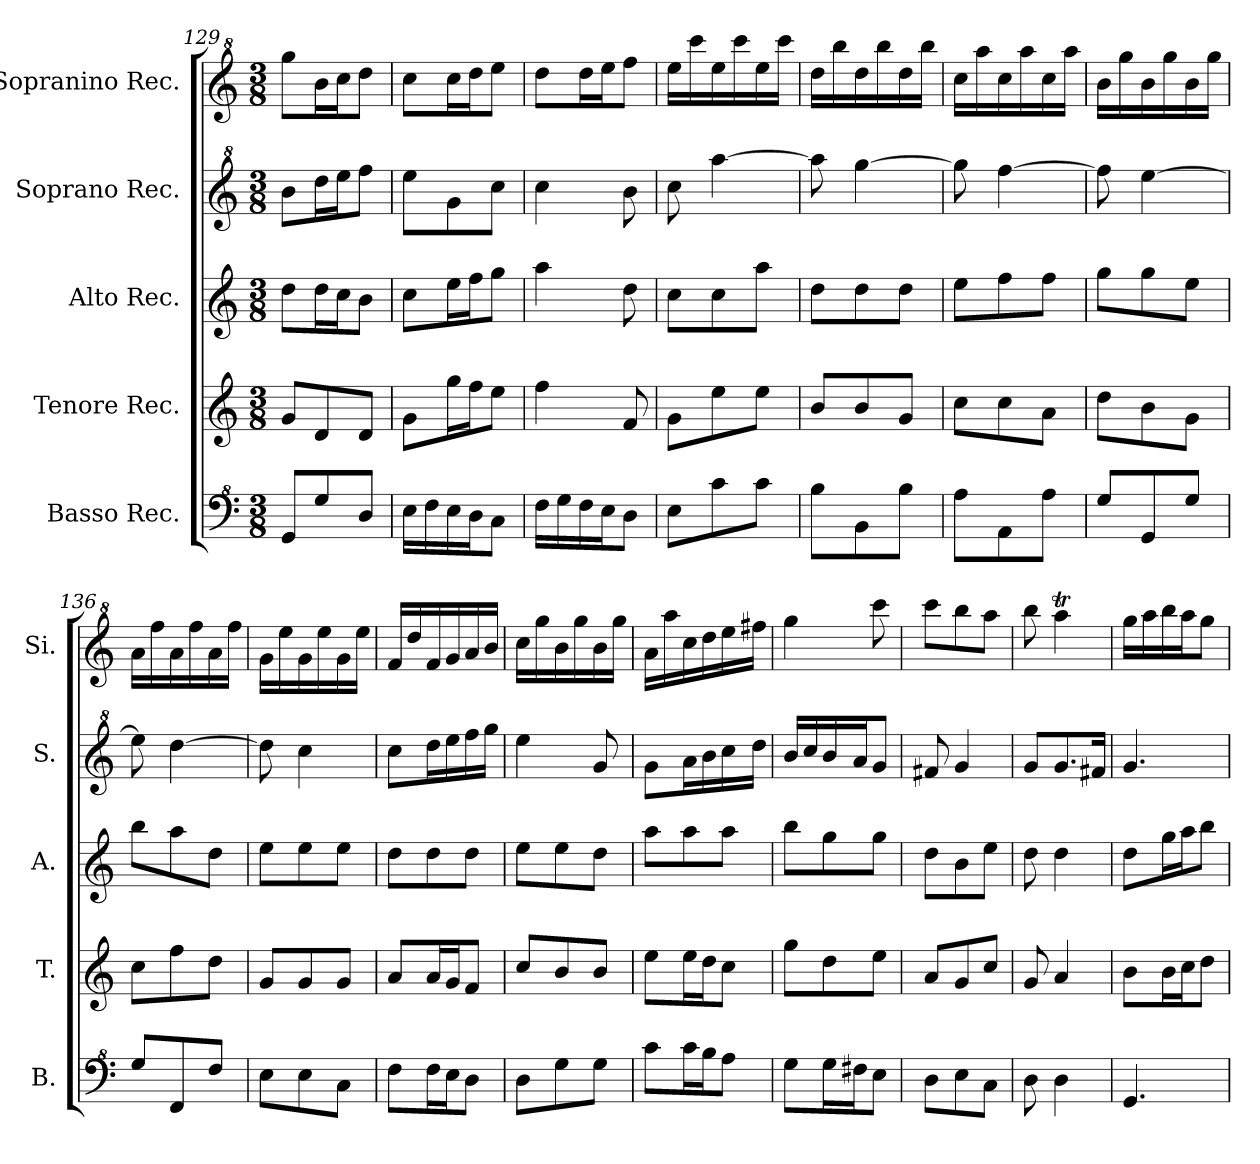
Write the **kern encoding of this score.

**kern	**kern	**kern	**kern	**kern
*part5	*part4	*part3	*part2	*part1
*staff5	*staff4	*staff3	*staff2	*staff1
*I"Basso Rec.	*I"Tenore Rec.	*I"Alto Rec.	*I"Soprano Rec.	*I"Sopranino Rec.
*I'B.	*I'T.	*I'A.	*I'S.	*I'Si.
*clefF^4	*clefG2	*clefG2	*clefG^2	*clefG^2
*k[]	*k[]	*k[]	*k[]	*k[]
*M3/8	*M3/8	*M3/8	*M3/8	*M3/8
=129	=129	=129	=129	=129
8G/L	8g/L	8dd\L	8bb\L	8ggg\L
8g/	8d/	16dd\L	16ddd\L	16bb\L
.	.	16cc\J	16eee\J	16ccc\J
8d/J	8d/J	8b\J	8fff\J	8ddd\J
=130	=130	=130	=130	=130
16e\LL	8g\L	8cc\L	8eee\L	8ccc\L
16f\	.	.	.	.
16e\	16gg\L	16ee\L	8gg\	16ccc\L
16d\J	16ff\J	16ff\J	.	16ddd\J
8c\J	8ee\J	8gg\J	8ccc\J	8eee\J
=131	=131	=131	=131	=131
16f\LL	4ff\	4aa\	4ccc\	8ddd\L
16g\	.	.	.	.
16f\	.	.	.	16ddd\L
16e\J	.	.	.	16eee\J
8d\J	8f/	8dd\	8bb\	8fff\J
!!LO:LB:g=z
=132	=132	=132	=132	=132
8e\L	8g\L	8cc\L	8ccc\	16eee\LL
.	.	.	.	16cccc\
8cc\	8ee\	8cc\	[4aaa\	16eee\
.	.	.	.	16cccc\
8cc\J	8ee\J	8aa\J	.	16eee\
.	.	.	.	16cccc\JJ
=133	=133	=133	=133	=133
8b\L	8b/L	8dd\L	8aaa\]	16ddd\LL
.	.	.	.	16bbb\
8B\	8b/	8dd\	[4ggg\	16ddd\
.	.	.	.	16bbb\
8b\J	8g/J	8dd\J	.	16ddd\
.	.	.	.	16bbb\JJ
=134	=134	=134	=134	=134
8a\L	8cc\L	8ee\L	8ggg\]	16ccc\LL
.	.	.	.	16aaa\
8A\	8cc\	8ff\	[4fff\	16ccc\
.	.	.	.	16aaa\
8a\J	8a\J	8ff\J	.	16ccc\
.	.	.	.	16aaa\JJ
=135	=135	=135	=135	=135
8g/L	8dd\L	8gg\L	8fff\]	16bb\LL
.	.	.	.	16ggg\
8G/	8b\	8gg\	[4eee\	16bb\
.	.	.	.	16ggg\
8g/J	8g\J	8ee\J	.	16bb\
.	.	.	.	16ggg\JJ
=136	=136	=136	=136	=136
8g/L	8cc\L	8bb\L	8eee\]	16aa\LL
.	.	.	.	16fff\
8F/	8ff\	8aa\	[4ddd\	16aa\
.	.	.	.	16fff\
8f/J	8dd\J	8dd\J	.	16aa\
.	.	.	.	16fff\JJ
=137	=137	=137	=137	=137
8e\L	8g/L	8ee\L	8ddd\]	16gg\LL
.	.	.	.	16eee\
8e\	8g/	8ee\	4ccc\	16gg\
.	.	.	.	16eee\
8c\J	8g/J	8ee\J	.	16gg\
.	.	.	.	16eee\JJ
=138	=138	=138	=138	=138
8f\L	8a/L	8dd\L	8ccc\L	16ff/LL
.	.	.	.	16ddd/
16f\L	16a/L	8dd\	16ddd\L	16ff/
16e\J	16g/J	.	16eee\	16gg/
8d\J	8f/J	8dd\J	16fff\	16aa/
.	.	.	16ggg\JJ	16bb/JJ
=139	=139	=139	=139	=139
8d\L	8cc/L	8ee\L	4eee\	16ccc\LL
.	.	.	.	16ggg\
8g\	8b/	8ee\	.	16bb\
.	.	.	.	16ggg\
8g\J	8b/J	8dd\J	8gg/	16bb\
.	.	.	.	16ggg\JJ
=140	=140	=140	=140	=140
8cc\L	8ee\L	8aa\L	8gg\L	16aa\LL
.	.	.	.	16aaa\
16cc\L	16ee\L	8aa\	16aa\L	16ccc\
16b\J	16dd\J	.	16bb\	16ddd\
8a\J	8cc\J	8aa\J	16ccc\	16eee\
.	.	.	16ddd\JJ	16fff#X\JJ
=141	=141	=141	=141	=141
8g\L	8gg\L	8bb\L	16bb/LL	4ggg\
.	.	.	16ccc/	.
16g\L	8dd\	8gg\	16bb/	.
16f#X\J	.	.	16aa/J	.
8e\J	8ee\J	8gg\J	8gg/J	8cccc\
!!LO:PB:g=z
=142	=142	=142	=142	=142
8d\L	8a/L	8dd\L	8ff#X/	8cccc\L
8e\	8g/	8b\	4gg/	8bbb\
8c\J	8cc/J	8ee\J	.	8aaa\J
=143	=143	=143	=143	=143
8d\	8g/	8dd\	8gg/L	8bbb\
4d\	4a/	4dd\	8.gg/	4aaaT\
.	.	.	16ff#X/Jk	.
=144	=144	=144	=144	=144
4.G/	8b\L	8dd\L	4.gg/	16ggg\LL
.	.	.	.	16aaa\
.	16b\L	16gg\L	.	16bbb\
.	16cc\J	16aa\J	.	16aaa\J
.	8dd\J	8bb\J	.	8ggg\J
=	=	=	=	=
*-	*-	*-	*-	*-
